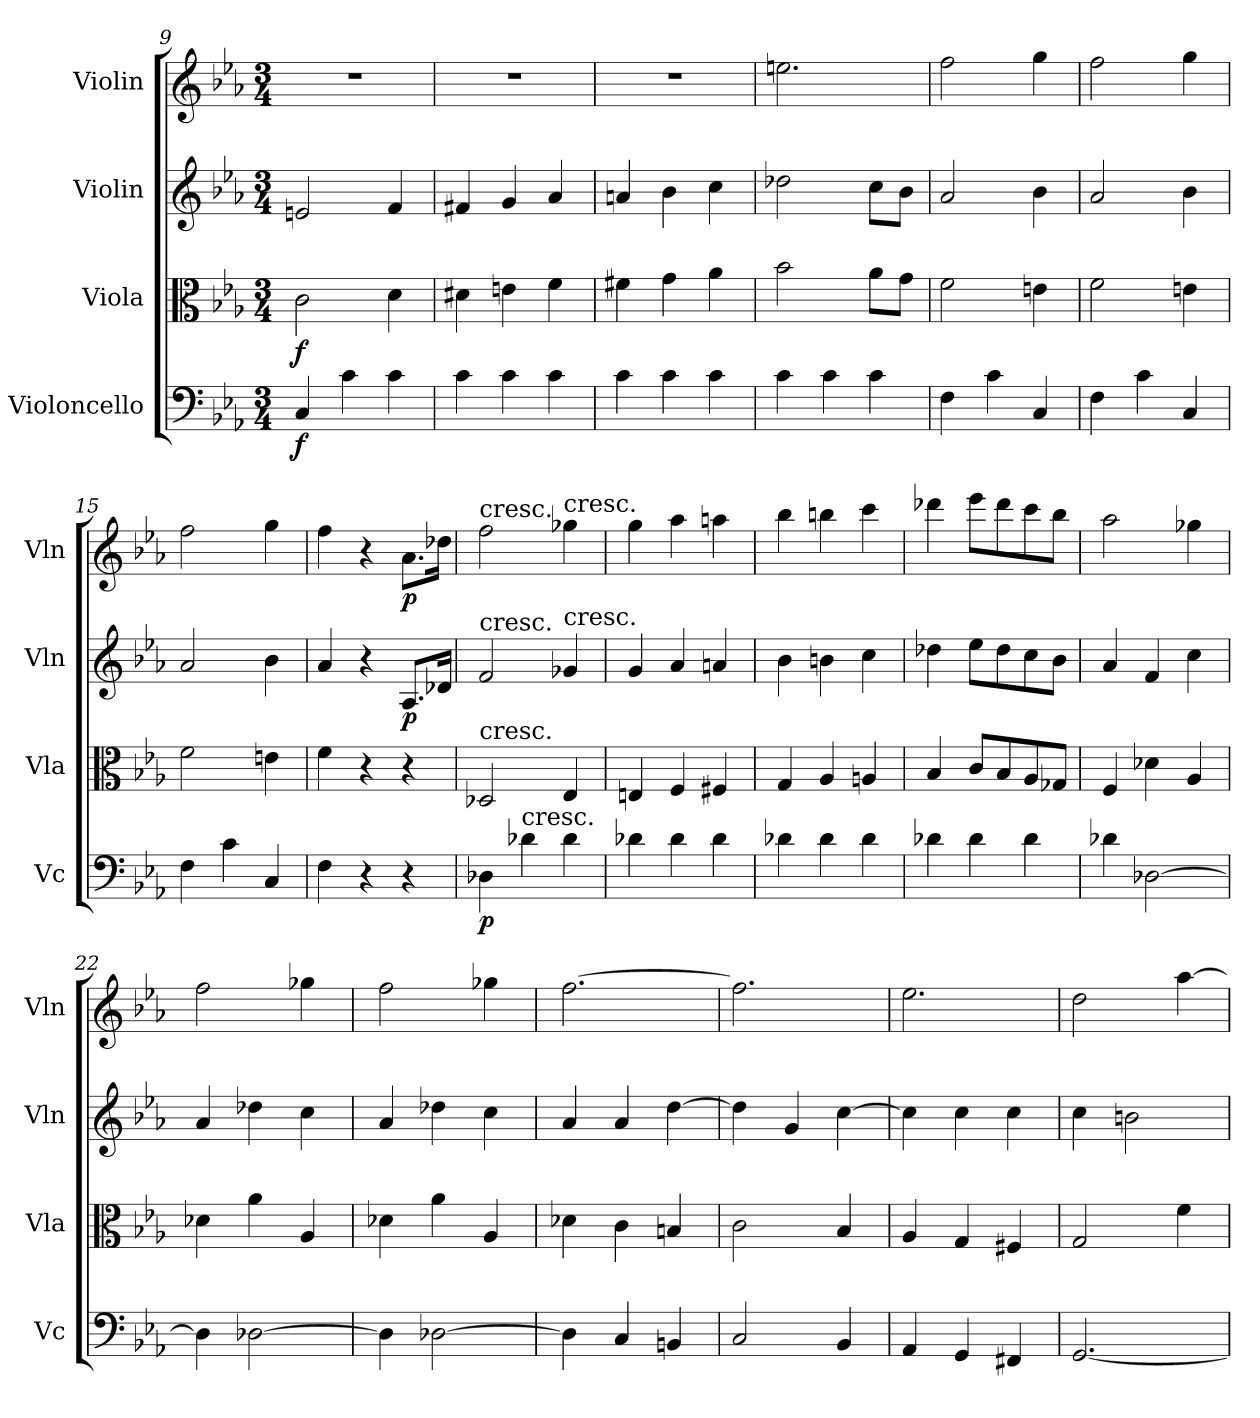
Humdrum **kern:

**kern	**dynam	**kern	**dynam	**kern	**dynam	**kern	**dynam
*part4	*part4	*part3	*part3	*part2	*part2	*part1	*part1
*staff4	*staff4	*staff3	*staff3	*staff2	*staff2	*staff1	*staff1
*I"Violoncello	*	*I"Viola	*	*I"Violin	*	*I"Violin	*
*I'Vc	*	*I'Vla	*	*I'Vln	*	*I'Vln	*
*clefF4	*	*clefC3	*	*clefG2	*	*clefG2	*
*k[b-e-a-]	*	*k[b-e-a-]	*	*k[b-e-a-]	*	*k[b-e-a-]	*
*c:	*	*c:	*	*c:	*	*c:	*
*M3/4	*	*M3/4	*	*M3/4	*	*M3/4	*
=9	=9	=9	=9	=9	=9	=9	=9
4C/	f	2c\	f	2en/	.	2.r	.
4c\	.	.	.	.	.	.	.
4c\	.	4d\	.	4f/	.	.	.
=10	=10	=10	=10	=10	=10	=10	=10
4c\	.	4d#X\	.	4f#X/	.	2.r	.
4c\	.	4en\	.	4g/	.	.	.
4c\	.	4f\	.	4a-/	.	.	.
=11	=11	=11	=11	=11	=11	=11	=11
4c\	.	4f#X\	.	4an/	.	2.r	.
4c\	.	4g\	.	4b-\	.	.	.
4c\	.	4a-\	.	4cc\	.	.	.
=12	=12	=12	=12	=12	=12	=12	=12
4c\	.	2b-\	.	2dd-X\	.	2.een\	.
4c\	.	.	.	.	.	.	.
4c\	.	8a-\L	.	8cc\L	.	.	.
.	.	8g\J	.	8b-\J	.	.	.
=13	=13	=13	=13	=13	=13	=13	=13
4F\	.	2f\	.	2a-/	.	2ff\	.
4c\	.	.	.	.	.	.	.
4C/	.	4en\	.	4b-\	.	4gg\	.
=14	=14	=14	=14	=14	=14	=14	=14
4F\	.	2f\	.	2a-/	.	2ff\	.
4c\	.	.	.	.	.	.	.
4C/	.	4en\	.	4b-\	.	4gg\	.
=15	=15	=15	=15	=15	=15	=15	=15
4F\	.	2f\	.	2a-/	.	2ff\	.
4c\	.	.	.	.	.	.	.
4C/	.	4en\	.	4b-\	.	4gg\	.
=16	=16	=16	=16	=16	=16	=16	=16
4F\	.	4f\	.	4a-/	.	4ff\	.
4r	.	4r	.	4r	.	4r	.
4r	.	4r	.	8.A-/L	p	8.a-\L	p
.	.	.	.	16d-X/Jk	.	16dd-X\Jk	.
=17	=17	=17	=17	=17	=17	=17	=17
!	!	!	!	!	!	!LO:TX:t=cresc.	!
!	!	!	!	!LO:TX:t=cresc.	!	!	!
!	!	!LO:TX:t=cresc.	!	!	!	!	!
4D-X\	p	2D-X/	.	2f/	.	2ff\	.
!LO:TX:t=cresc.	!	!	!	!	!	!	!
4d-X\	.	.	.	.	.	.	.
!	!	!	!	!	!	!LO:TX:t=cresc.	!
!	!	!	!	!LO:TX:t=cresc.	!	!	!
4d-\	.	4E-/	.	4g-X/	.	4gg-X\	.
=18	=18	=18	=18	=18	=18	=18	=18
4d-X\	.	4En/	.	4g/	.	4gg\	.
4d-\	.	4F/	.	4a-/	.	4aa-\	.
4d-\	.	4F#X/	.	4an/	.	4aan\	.
=19	=19	=19	=19	=19	=19	=19	=19
4d-X\	.	4G/	.	4b-\	.	4bb-\	.
4d-\	.	4A-/	.	4bn\	.	4bbn\	.
4d-\	.	4An/	.	4cc\	.	4ccc\	.
=20	=20	=20	=20	=20	=20	=20	=20
4d-X\	.	4B-/	.	4dd-X\	.	4ddd-X\	.
4d-\	.	8c/L	.	8ee-\L	.	8eee-\L	.
.	.	8B-/	.	8dd-\	.	8ddd-\	.
4d-\	.	8A-/	.	8cc\	.	8ccc\	.
.	.	8G-X/J	.	8b-\J	.	8bb-\J	.
=21	=21	=21	=21	=21	=21	=21	=21
4d-X\	.	4F/	.	4a-/	.	2aa-\	.
[2D-X\	.	4d-X\	.	4f/	.	.	.
.	.	4A-/	.	4cc\	.	4gg-X\	.
=22	=22	=22	=22	=22	=22	=22	=22
4D-\]	.	4d-X\	.	4a-/	.	2ff\	.
[2D-X\	.	4a-\	.	4dd-X\	.	.	.
.	.	4A-/	.	4cc\	.	4gg-X\	.
=23	=23	=23	=23	=23	=23	=23	=23
4D-\]	.	4d-X\	.	4a-/	.	2ff\	.
[2D-X\	.	4a-\	.	4dd-X\	.	.	.
.	.	4A-/	.	4cc\	.	4gg-X\	.
=24	=24	=24	=24	=24	=24	=24	=24
4D-\]	.	4d-X\	.	4a-/	.	[2.ff\	.
4C/	.	4c\	.	4a-/	.	.	.
4BBn/	.	4Bn/	.	[4dd\	.	.	.
=25	=25	=25	=25	=25	=25	=25	=25
2C/	.	2c\	.	4dd\]	.	2.ff\]	.
.	.	.	.	4g/	.	.	.
4BB-/	.	4B-/	.	[4cc\	.	.	.
=26	=26	=26	=26	=26	=26	=26	=26
4AA-/	.	4A-/	.	4cc\]	.	2.ee-\	.
4GG/	.	4G/	.	4cc\	.	.	.
4FF#X/	.	4F#X/	.	4cc\	.	.	.
=27	=27	=27	=27	=27	=27	=27	=27
[2.GG/	.	2G/	.	4cc\	.	2dd\	.
.	.	.	.	2bn\	.	.	.
.	.	4f\	.	.	.	[4aa-\	.
=	=	=	=	=	=	=	=
*-	*-	*-	*-	*-	*-	*-	*-
